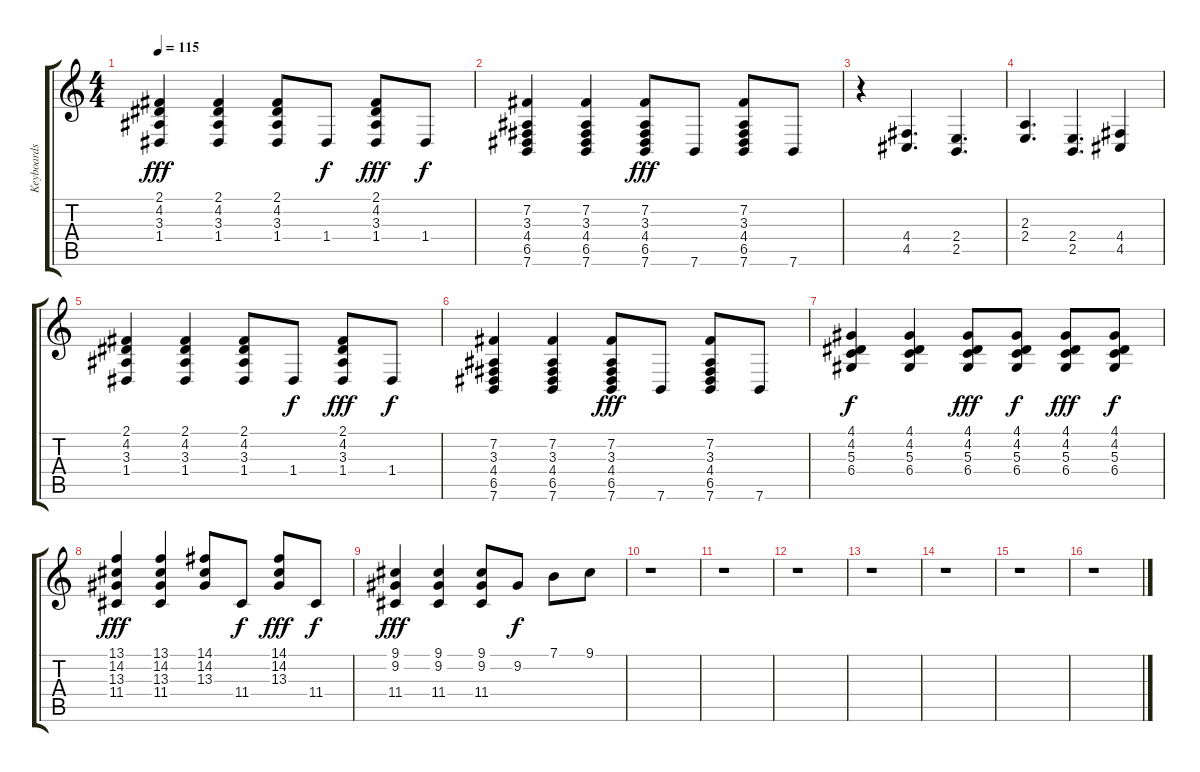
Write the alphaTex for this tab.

\track ("Keyboards" "Keyboards") {instrument rockorgan}
\staff {score tabs}
\tuning (E4 B3 G3 D3 A2 E2) {hide}
\ts (4 4)
\tempo 115
\clef g2
\ks c
(2.1 4.2 3.3 1.4).4{dy fff} (2.1 4.2 3.3 1.4).4 (2.1 4.2 3.3 1.4).8 1.4.8{dy f} (2.1 4.2 3.3 1.4).8{dy fff} 1.4.8{dy f} |
(7.2 3.3 4.4 6.5 7.6).4 (7.2 3.3 4.4 6.5 7.6).4 (7.2 3.3 4.4 6.5 7.6).8{dy fff} 7.6.8 (7.2 3.3 4.4 6.5 7.6).8 7.6.8 |
r.4 (4.4 4.5).4{d} (2.4 2.5).4{d} |
(2.3 2.4).4{d} (2.4 2.5).4{d} (4.4 4.5).4 |
(2.1 4.2 3.3 1.4).4 (2.1 4.2 3.3 1.4).4 (2.1 4.2 3.3 1.4).8 1.4.8{dy f} (2.1 4.2 3.3 1.4).8{dy fff} 1.4.8{dy f} |
(7.2 3.3 4.4 6.5 7.6).4 (7.2 3.3 4.4 6.5 7.6).4 (7.2 3.3 4.4 6.5 7.6).8{dy fff} 7.6.8 (7.2 3.3 4.4 6.5 7.6).8 7.6.8 |
(4.1 4.2 5.3 6.4).4{dy f} (4.1 4.2 5.3 6.4).4 (4.1 4.2 5.3 6.4).8{dy fff} (4.1 4.2 5.3 6.4).8{dy f} (4.1 4.2 5.3 6.4).8{dy fff} (4.1 4.2 5.3 6.4).8{dy f} |
(13.1 14.2 13.3 11.4).4{dy fff} (13.1 14.2 13.3 11.4).4 (14.1 14.2 13.3).8 11.4.8{dy f} (14.1 14.2 13.3).8{dy fff} 11.4.8{dy f} |
(9.1 9.2 11.4).4{dy fff} (9.1 9.2 11.4).4 (9.1 9.2 11.4).8 9.2.8{dy f} 7.1.8 9.1.8 |
r.1 |
r.1 |
r.1 |
r.1 |
r.1 |
r.1 |
r.1
